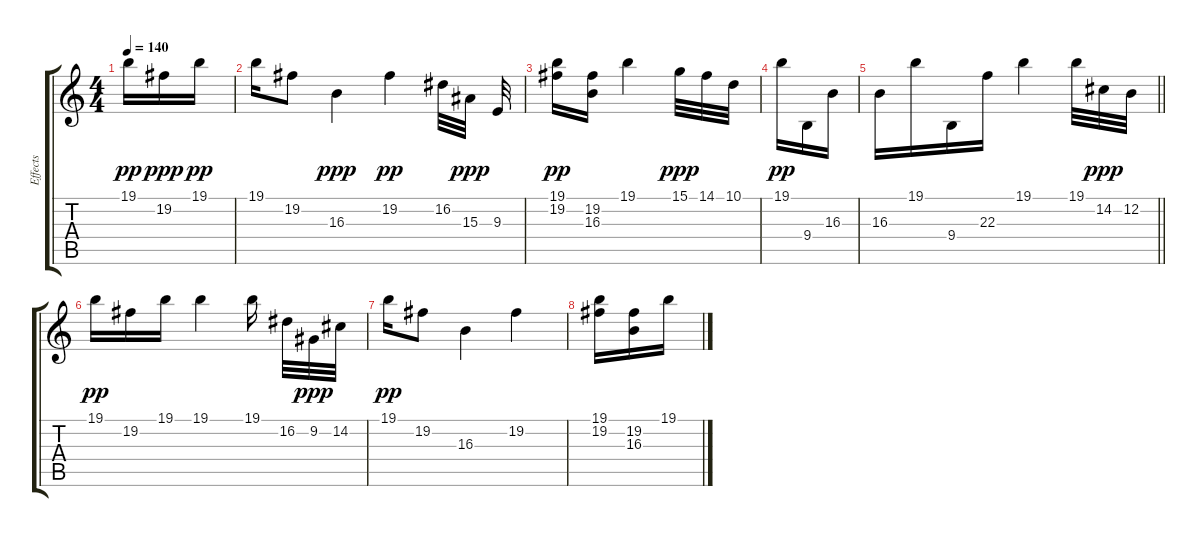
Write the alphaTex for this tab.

\track ("Effects" "Effects") {instrument fx5brightness}
\staff {score tabs}
\tuning (E4 B3 G3 D3 A2 E2) {hide}
\ts (4 4)
\tempo 140
\clef g2
\ks c
19.1.16{dy pp} 19.2.16{dy ppp} 19.1.16{dy pp} |
19.1.16 19.2.8 16.3.4{dy ppp} 19.2.4{dy pp} 16.2.32 15.3.32{dy ppp} 9.3.32 |
(19.1 19.2).16{dy pp} (19.2 16.3).16 19.1.4 15.1.32{dy ppp} 14.1.32 10.1.32 |
19.1.16{dy pp} 9.4.16 16.3.16 |
\barLineRight lightlight
16.3.16 19.1.16 9.4.16 22.3.16 19.1.4 19.1.32 14.2.32{dy ppp} 12.2.32 |
19.1.16{dy pp} 19.2.16 19.1.16 19.1.4 19.1.16 16.2.32 9.2.32{dy ppp} 14.2.32 |
19.1.16{dy pp} 19.2.8 16.3.4 19.2.4 |
(19.1 19.2).16 (19.2 16.3).16 19.1.16
